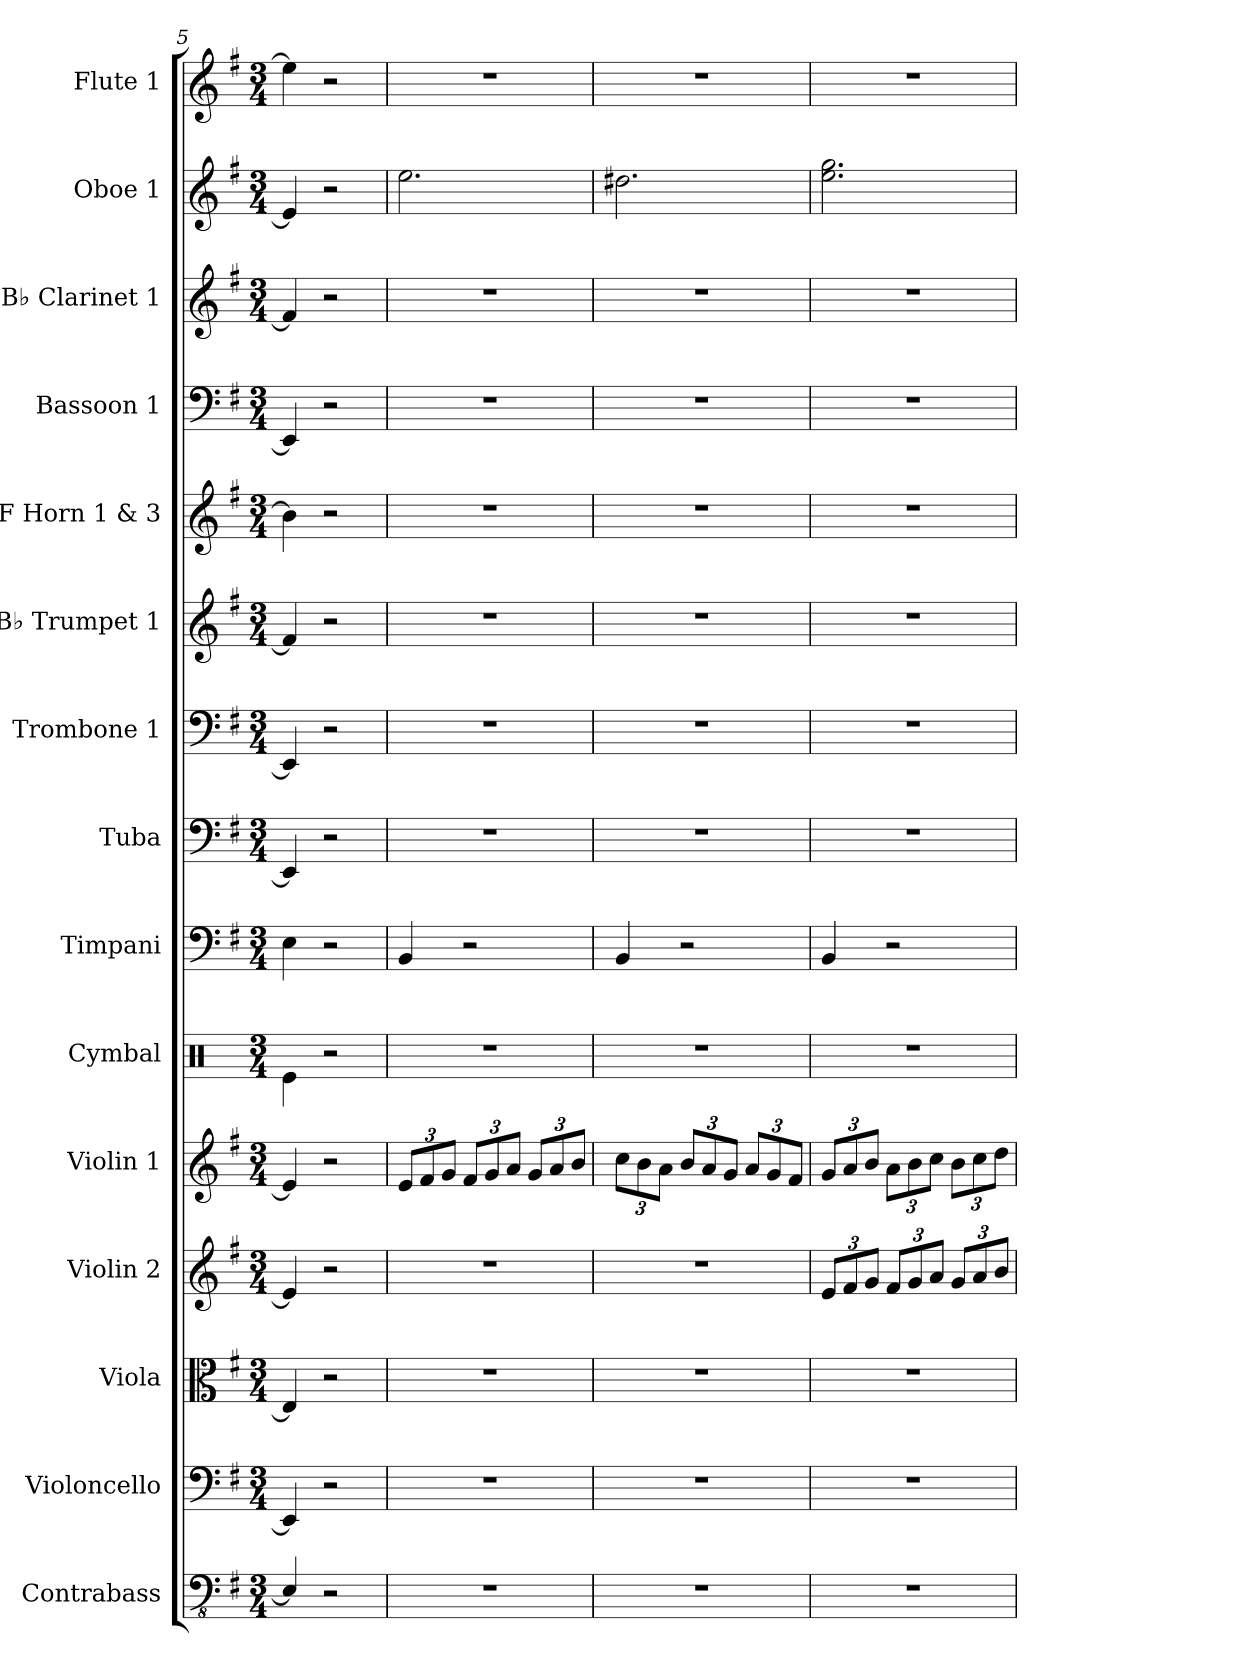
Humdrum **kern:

**kern	**kern	**kern	**kern	**kern	**kern	**kern	**kern	**kern	**kern	**kern	**kern	**kern	**kern	**kern
*part15	*part14	*part13	*part12	*part11	*part10	*part9	*part8	*part7	*part6	*part5	*part4	*part3	*part2	*part1
*staff15	*staff14	*staff13	*staff12	*staff11	*staff10	*staff9	*staff8	*staff7	*staff6	*staff5	*staff4	*staff3	*staff2	*staff1
*I"Contrabass	*I"Violoncello	*I"Viola	*I"Violin 2	*I"Violin 1	*I"Cymbal	*I"Timpani	*I"Tuba	*I"Trombone 1	*I"B♭ Trumpet 1	*I"F Horn 1 &amp; 3	*I"Bassoon 1	*I"B♭ Clarinet 1	*I"Oboe 1	*I"Flute 1
*I'Cb.	*I'Vc.	*I'Vla.	*I'Vln. 2	*I'Vln. 1	*I'Cym.	*I'Timp.	*I'Tba.	*I'Tbn. 1	*I'B♭ Tpt. 1	*I'F Hn. 1 3	*I'Bsn. 1	*I'B♭ Cl. 1	*I'Ob. 1	*I'Fl. 1
*clefFv4	*clefF4	*clefC3	*clefG2	*clefG2	*clefX	*clefF4	*clefF4	*clefF4	*clefG2	*clefG2	*clefF4	*clefG2	*clefG2	*clefG2
*ITrd7c12	*	*	*	*	*	*	*	*	*ITrd1c2	*ITrd4c7	*	*ITrd1c2	*	*
*k[f#]	*k[f#]	*k[f#]	*k[f#]	*k[f#]	*k[]	*k[f#]	*k[f#]	*k[f#]	*k[b-]	*k[]	*k[f#]	*k[b-]	*k[f#]	*k[f#]
*M3/4	*M3/4	*M3/4	*M3/4	*M3/4	*M3/4	*M3/4	*M3/4	*M3/4	*M3/4	*M3/4	*M3/4	*M3/4	*M3/4	*M3/4
=5	=5	=5	=5	=5	=5	=5	=5	=5	=5	=5	=5	=5	=5	=5
4EEE/]	4EE/]	4E/]	4e/]	4e/]	4Re\	4E\	4EE/]	4EE/]	4e/]	4e\]	4EE/]	4e/]	4e/]	4ee\]
2r	2r	2r	2r	2r	2r	2r	2r	2r	2r	2r	2r	2r	2r	2r
=6	=6	=6	=6	=6	=6	=6	=6	=6	=6	=6	=6	=6	=6	=6
*	*	*	*	*Xbrackettup	*	*	*	*	*	*	*	*	*	*
2.r	2.r	2.r	2.r	12e/L	2.r	4BB/	2.r	2.r	2.r	2.r	2.r	2.r	2.ee\	2.r
.	.	.	.	12f#/	.	.	.	.	.	.	.	.	.	.
.	.	.	.	12g/J	.	.	.	.	.	.	.	.	.	.
.	.	.	.	12f#/L	.	2r	.	.	.	.	.	.	.	.
.	.	.	.	12g/	.	.	.	.	.	.	.	.	.	.
.	.	.	.	12a/J	.	.	.	.	.	.	.	.	.	.
.	.	.	.	12g/L	.	.	.	.	.	.	.	.	.	.
.	.	.	.	12a/	.	.	.	.	.	.	.	.	.	.
.	.	.	.	12b/J	.	.	.	.	.	.	.	.	.	.
=7	=7	=7	=7	=7	=7	=7	=7	=7	=7	=7	=7	=7	=7	=7
2.r	2.r	2.r	2.r	12cc\L	2.r	4BB/	2.r	2.r	2.r	2.r	2.r	2.r	2.dd#X\	2.r
.	.	.	.	12b\	.	.	.	.	.	.	.	.	.	.
.	.	.	.	12a\J	.	.	.	.	.	.	.	.	.	.
.	.	.	.	12b/L	.	2r	.	.	.	.	.	.	.	.
.	.	.	.	12a/	.	.	.	.	.	.	.	.	.	.
.	.	.	.	12g/J	.	.	.	.	.	.	.	.	.	.
.	.	.	.	12a/L	.	.	.	.	.	.	.	.	.	.
.	.	.	.	12g/	.	.	.	.	.	.	.	.	.	.
.	.	.	.	12f#/J	.	.	.	.	.	.	.	.	.	.
=8	=8	=8	=8	=8	=8	=8	=8	=8	=8	=8	=8	=8	=8	=8
*	*	*	*Xbrackettup	*	*	*	*	*	*	*	*	*	*	*
2.r	2.r	2.r	12e/L	12g/L	2.r	4BB/	2.r	2.r	2.r	2.r	2.r	2.r	2.ee\ 2.gg\	2.r
.	.	.	12f#/	12a/	.	.	.	.	.	.	.	.	.	.
.	.	.	12g/J	12b/J	.	.	.	.	.	.	.	.	.	.
.	.	.	12f#/L	12a\L	.	2r	.	.	.	.	.	.	.	.
.	.	.	12g/	12b\	.	.	.	.	.	.	.	.	.	.
.	.	.	12a/J	12cc\J	.	.	.	.	.	.	.	.	.	.
.	.	.	12g/L	12b\L	.	.	.	.	.	.	.	.	.	.
.	.	.	12a/	12cc\	.	.	.	.	.	.	.	.	.	.
.	.	.	12b/J	12dd\J	.	.	.	.	.	.	.	.	.	.
=	=	=	=	=	=	=	=	=	=	=	=	=	=	=
*-	*-	*-	*-	*-	*-	*-	*-	*-	*-	*-	*-	*-	*-	*-
